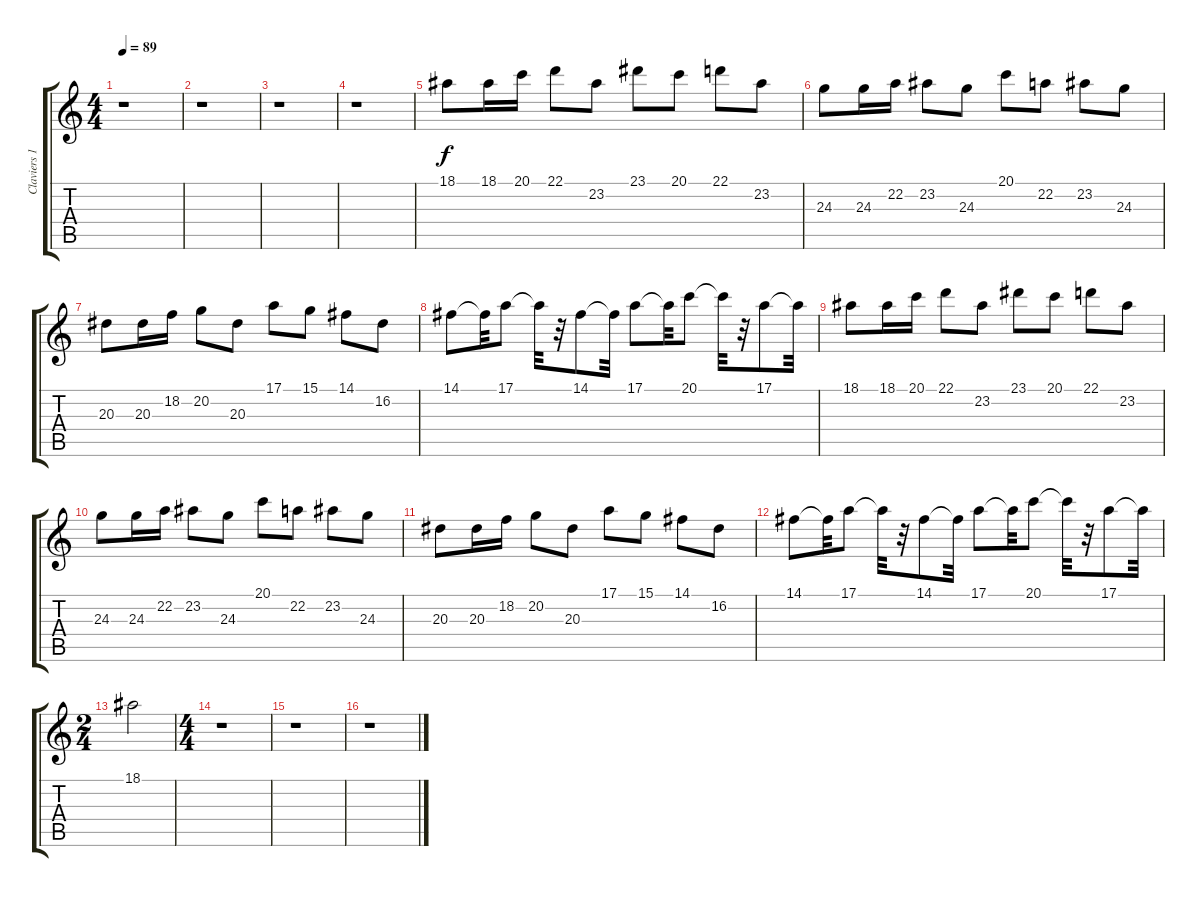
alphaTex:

\track ("Claviers 1" "Claviers 1") {instrument harpsichord}
\staff {score tabs}
\tuning (E4 B3 G3 D3 A2 E2) {hide}
\ts (4 4)
\tempo 89
\clef g2
\ks c
r.1{dy f} |
r.1 |
r.1 |
r.1 |
18.1.8 18.1.16 20.1.16 22.1.8 23.2.8 23.1.8 20.1.8 22.1.8 23.2.8 |
24.3.8 24.3.16 22.2.16 23.2.8 24.3.8 20.1.8 22.2.8 23.2.8 24.3.8 |
20.3.8 20.3.16 18.2.16 20.2.8 20.3.8 17.1.8 15.1.8 14.1.8 16.2.8 |
14.1.8 14.1{t}.32 17.1.8 17.1{t}.32 r.32 14.1.8 14.1{t}.32 17.1.8 17.1{t}.32 20.1.8 20.1{t}.32 r.32 17.1.8 17.1{t}.32 |
18.1.8 18.1.16 20.1.16 22.1.8 23.2.8 23.1.8 20.1.8 22.1.8 23.2.8 |
24.3.8 24.3.16 22.2.16 23.2.8 24.3.8 20.1.8 22.2.8 23.2.8 24.3.8 |
20.3.8 20.3.16 18.2.16 20.2.8 20.3.8 17.1.8 15.1.8 14.1.8 16.2.8 |
14.1.8 14.1{t}.32 17.1.8 17.1{t}.32 r.32 14.1.8 14.1{t}.32 17.1.8 17.1{t}.32 20.1.8 20.1{t}.32 r.32 17.1.8 17.1{t}.32 |
\ts (2 4)
18.1.2 |
\ts (4 4)
r.1 |
r.1 |
r.1
